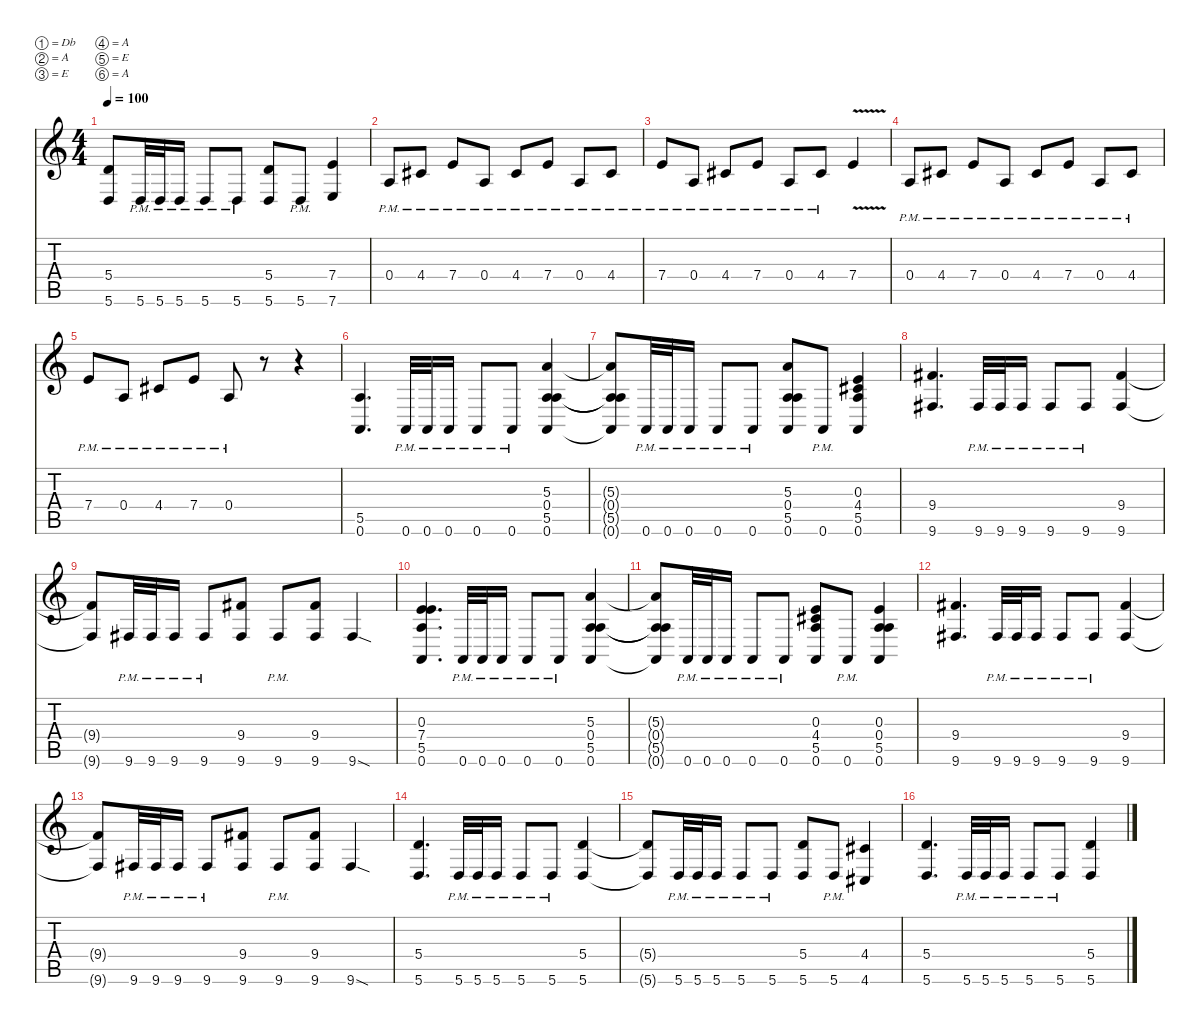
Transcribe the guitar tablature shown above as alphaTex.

\defaultSystemsLayout 4
\hideDynamics
\bracketExtendMode nobrackets
\singleTrackTrackNamePolicy hidden
\multiTrackTrackNamePolicy hidden
\firstSystemTrackNameMode fullname
\otherSystemsTrackNameOrientation horizontal
\track ("Gtr1" "dist.guit.") {instrument distortionguitar}
\staff {score tabs}
\tuning (Db4 A3 E3 A2 E2 A1)
\ts (4 4)
\tempo 100
\clef g2
\ks c
(5.4{t} 5.6{t}).8{dy f beam Up} 5.6{pm}.32{beam Up} 5.6{pm}.32{beam Up} 5.6{pm}.16{beam Up} 5.6{pm}.8{beam Up} 5.6{pm}.8{beam Up} (5.4 5.6).8{beam Up} 5.6{pm}.8{beam Up} (7.4 7.6).4{beam Up} |
0.4{pm}.8{beam Up} 4.4{pm acc #}.8{beam Up} 7.4{pm}.8{beam Up} 0.4{pm}.8{beam Up} 4.4{pm acc #}.8{beam Up} 7.4{pm}.8{beam Up} 0.4{pm}.8{beam Up} 4.4{pm acc #}.8{beam Up} |
7.4{pm}.8{beam Up} 0.4{pm}.8{beam Up} 4.4{pm acc #}.8{beam Up} 7.4{pm}.8{beam Up} 0.4{pm}.8{beam Up} 4.4{pm acc #}.8{beam Up} 7.4{v}.4{beam Up} |
0.4{pm}.8{beam Up} 4.4{pm acc #}.8{beam Up} 7.4{pm}.8{beam Up} 0.4{pm}.8{beam Up} 4.4{pm acc #}.8{beam Up} 7.4{pm}.8{beam Up} 0.4{pm}.8{beam Up} 4.4{pm acc #}.8{beam Up} |
7.4{pm}.8{beam Up} 0.4{pm}.8{beam Up} 4.4{pm acc #}.8{beam Up} 7.4{pm}.8{beam Up} 0.4{pm}.8{beam Up} r.8{beam Up} r.4{beam Up} |
(5.5 0.6).4{d beam Up} 0.6{pm}.32{beam Up} 0.6{pm}.32{beam Up} 0.6{pm}.16{beam Up} 0.6{pm}.8{beam Up} 0.6{pm}.8{beam Up} (5.3 0.4 5.5 0.6).4{beam Up} |
(5.3{t} 0.4{t} 5.5{t} 0.6{t}).8{beam Up} 0.6{pm}.32{beam Up} 0.6{pm}.32{beam Up} 0.6{pm}.16{beam Up} 0.6{pm}.8{beam Up} 0.6{pm}.8{beam Up} (5.3 0.4 5.5 0.6).8{beam Up} 0.6{pm}.8{beam Up} (0.3 4.4{acc #} 5.5 0.6).4{beam Up} |
(9.4{acc #} 9.6{acc #}).4{d beam Up} 9.6{pm acc #}.32{beam Up} 9.6{pm acc #}.32{beam Up} 9.6{pm acc #}.16{beam Up} 9.6{pm acc #}.8{beam Up} 9.6{pm acc #}.8{beam Up} (9.4{acc #} 9.6{acc #}).4{beam Up} |
(9.4{t acc #} 9.6{t acc #}).8{beam Up} 9.6{pm acc #}.32{beam Up} 9.6{pm acc #}.32{beam Up} 9.6{pm acc #}.16{beam Up} 9.6{pm acc #}.8{beam Up} (9.4{acc #} 9.6{acc #}).8{beam Up} 9.6{pm acc #}.8{beam Up} (9.4{acc #} 9.6{acc #}).8{beam Up} 9.6{sod acc #}.4{beam Up} |
(0.3 7.4 5.5 0.6).4{d beam Up} 0.6{pm}.32{beam Up} 0.6{pm}.32{beam Up} 0.6{pm}.16{beam Up} 0.6{pm}.8{beam Up} 0.6{pm}.8{beam Up} (5.3 0.4 5.5 0.6).4{beam Up} |
(5.3{t} 0.4{t} 5.5{t} 0.6{t}).8{beam Up} 0.6{pm}.32{beam Up} 0.6{pm}.32{beam Up} 0.6{pm}.16{beam Up} 0.6{pm}.8{beam Up} 0.6{pm}.8{beam Up} (0.3 4.4{acc #} 5.5 0.6).8{beam Up} 0.6{pm}.8{beam Up} (0.3 0.4 5.5 0.6).4{beam Up} |
(9.4{acc #} 9.6{acc #}).4{d beam Up} 9.6{pm acc #}.32{beam Up} 9.6{pm acc #}.32{beam Up} 9.6{pm acc #}.16{beam Up} 9.6{pm acc #}.8{beam Up} 9.6{pm acc #}.8{beam Up} (9.4{acc #} 9.6{acc #}).4{beam Up} |
(9.4{t acc #} 9.6{t acc #}).8{beam Up} 9.6{pm acc #}.32{beam Up} 9.6{pm acc #}.32{beam Up} 9.6{pm acc #}.16{beam Up} 9.6{pm acc #}.8{beam Up} (9.4{acc #} 9.6{acc #}).8{beam Up} 9.6{pm acc #}.8{beam Up} (9.4{acc #} 9.6{acc #}).8{beam Up} 9.6{sod acc #}.4{beam Up} |
(5.4 5.6).4{d beam Up} 5.6{pm}.32{beam Up} 5.6{pm}.32{beam Up} 5.6{pm}.16{beam Up} 5.6{pm}.8{beam Up} 5.6{pm}.8{beam Up} (5.4 5.6).4{beam Up} |
(5.4{t} 5.6{t}).8{beam Up} 5.6{pm}.32{beam Up} 5.6{pm}.32{beam Up} 5.6{pm}.16{beam Up} 5.6{pm}.8{beam Up} 5.6{pm}.8{beam Up} (5.4 5.6).8{beam Up} 5.6{pm}.8{beam Up} (4.4{acc #} 4.6{acc #}).4{beam Up} |
(5.4 5.6).4{d beam Up} 5.6{pm}.32{beam Up} 5.6{pm}.32{beam Up} 5.6{pm}.16{beam Up} 5.6{pm}.8{beam Up} 5.6{pm}.8{beam Up} (5.4 5.6).4{beam Up}
